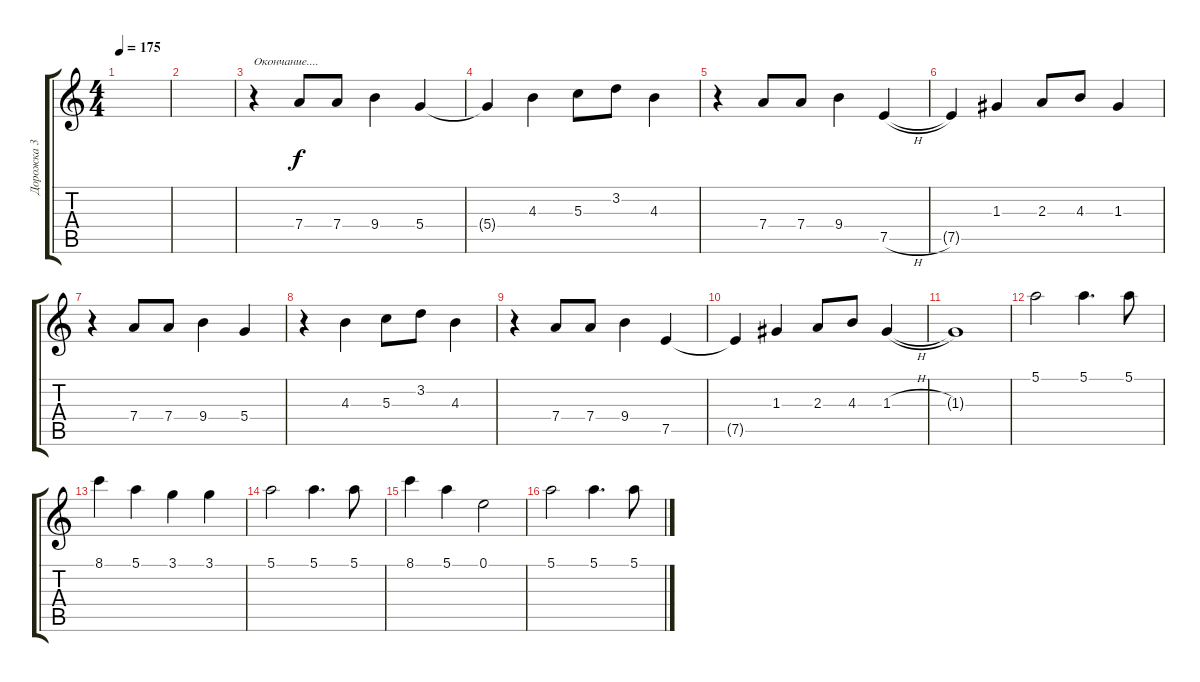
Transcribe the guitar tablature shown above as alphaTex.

\track ("Дорожка 3" "Дорожка 3") {instrument distortionguitar}
\staff {score tabs}
\tuning (E4 B3 G3 D3 A2 E2) {hide}
\ts (4 4)
\tempo 175
\clef g2
\ks c
|
|
r.4{txt "Окончание...."} 7.4.8 7.4.8 9.4.4 5.4.4 |
5.4{t}.4 4.3.4 5.3.8 3.2.8 4.3.4 |
r.4 7.4.8 7.4.8 9.4.4 7.5{h}.4 |
7.5{t}.4 1.3.4 2.3.8 4.3.8 1.3.4 |
r.4 7.4.8 7.4.8 9.4.4 5.4.4 |
r.4 4.3.4 5.3.8 3.2.8 4.3.4 |
r.4 7.4.8 7.4.8 9.4.4 7.5.4 |
7.5{t}.4 1.3.4 2.3.8 4.3.8 1.3{h}.4 |
1.3{t}.1 |
5.1.2 5.1.4{d} 5.1.8 |
8.1.4 5.1.4 3.1.4 3.1.4 |
5.1.2 5.1.4{d} 5.1.8 |
8.1.4 5.1.4 0.1.2 |
5.1.2 5.1.4{d} 5.1.8
